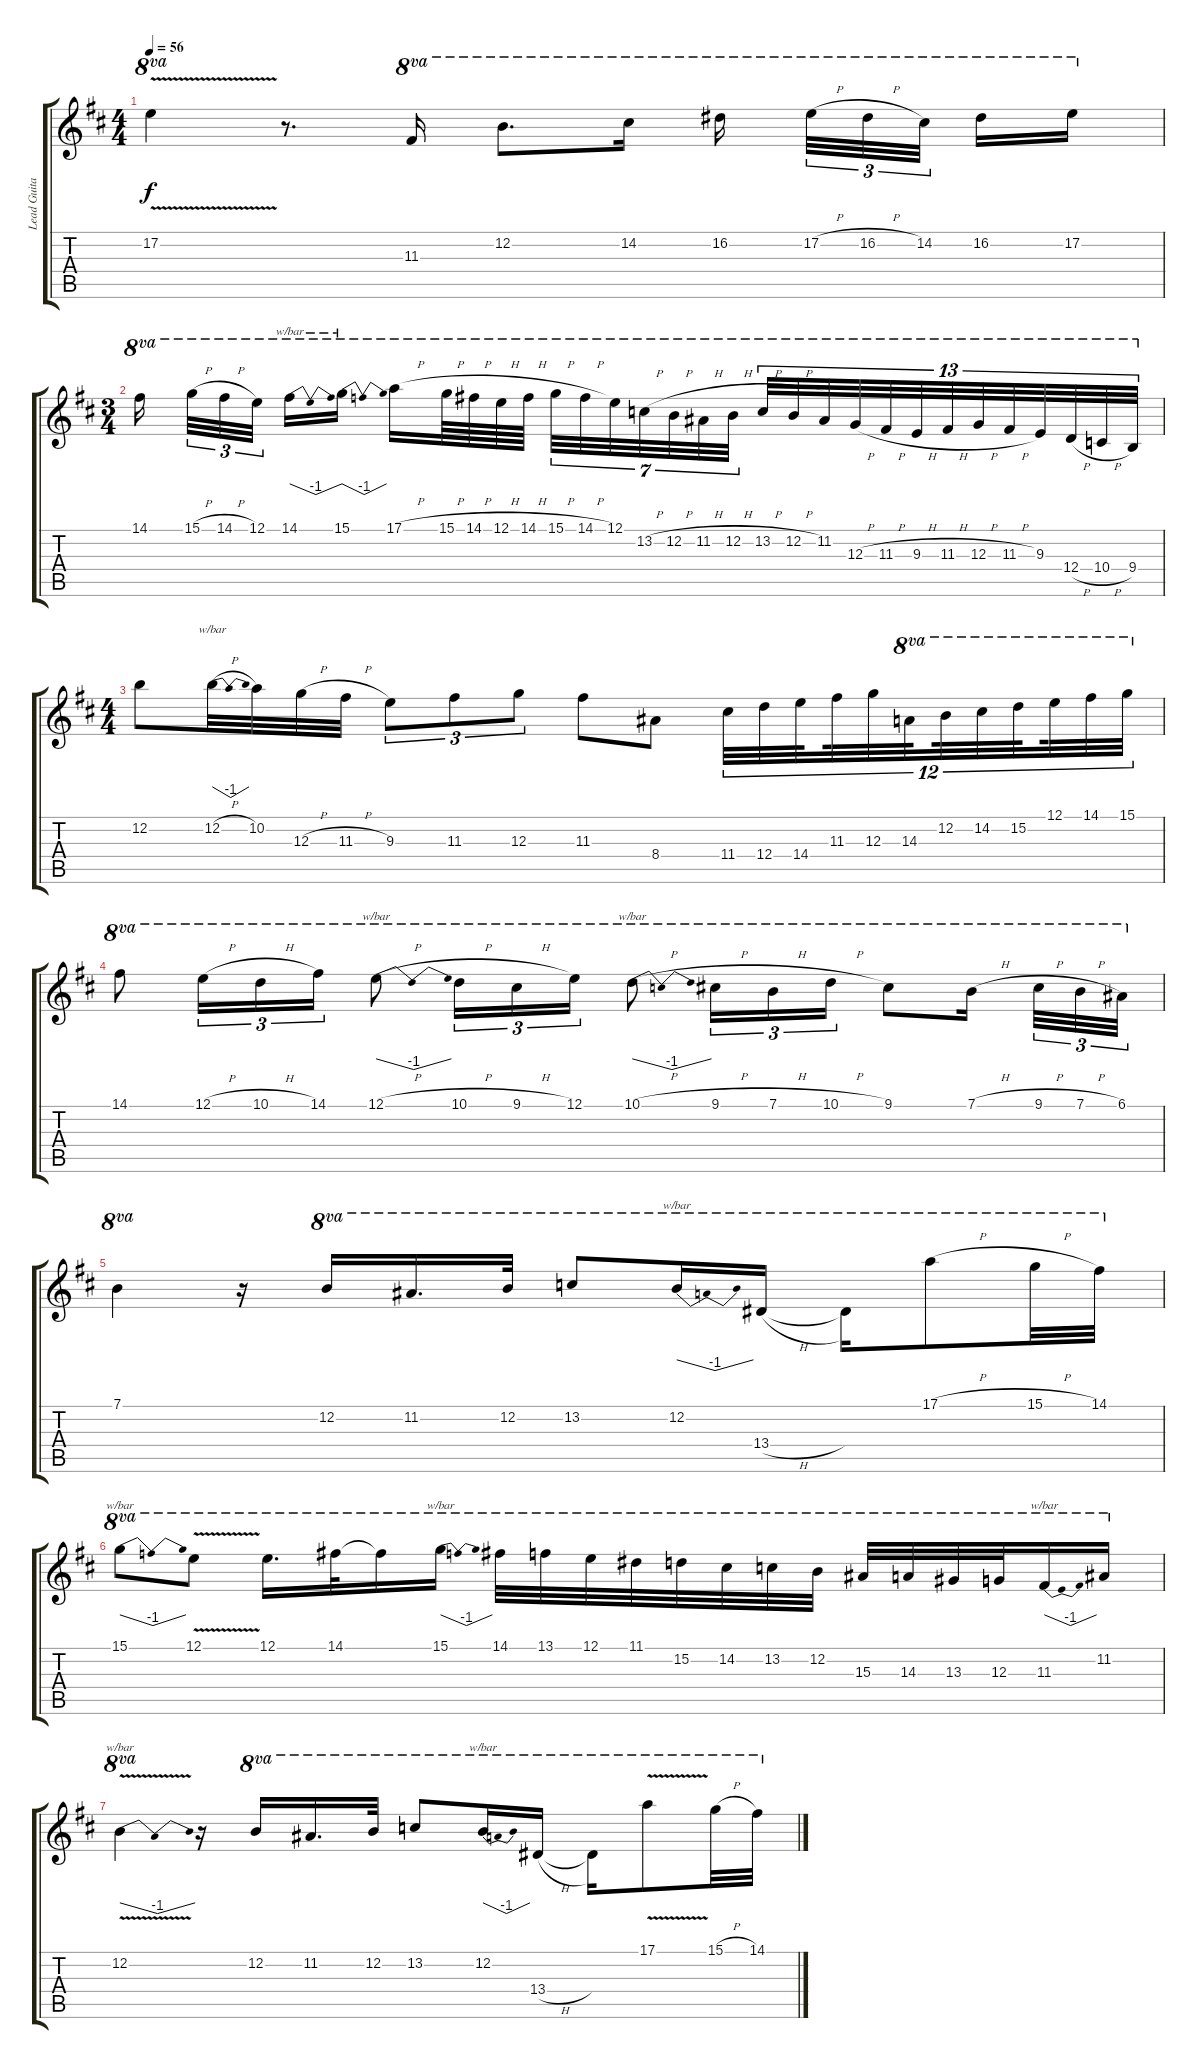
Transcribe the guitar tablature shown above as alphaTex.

\track ("Lead Guitar" "Lead Guita") {instrument distortionguitar}
\staff {score tabs}
\tuning (E4 B3 G3 D3 A2 E2) {hide}
\ts (4 4)
\tempo 56
\clef g2
\ks d
17.2{v}.4{ot 8va dy f} r.8{d} 11.3.16{ot 8va} 12.2.8{d ot 8va} 14.2.16{ot 8va} 16.2.16{ot 8va beam splitsecondary} 17.2{h}.32{tu (3 2) ot 8va} 16.2{h}.32{tu (3 2) ot 8va} 14.2.32{tu (3 2) ot 8va beam splitsecondary} 16.2.16{ot 8va} 17.2.16{ot 8va} |
\ts (3 4)
14.1.16{ot 8va beam splitsecondary} 15.1{h}.32{tu (3 2) ot 8va} 14.1{h}.32{tu (3 2) ot 8va} 12.1.32{tu (3 2) ot 8va beam splitsecondary} 14.1.16{tbe (dip default 0 0 30 -4 60 0) ot 8va} 15.1.16{tbe (dip default 0 0 30 -4 60 0) ot 8va} 17.1{h}.16{ot 8va} 15.1{h}.64{ot 8va} 14.1{h}.64{ot 8va} 12.1{h}.64{ot 8va} 14.1{h}.64{ot 8va beam splitsecondary} 15.1{h}.32{tu (7 4) ot 8va} 14.1{h}.32{tu (7 4) ot 8va} 12.1.32{tu (7 4) ot 8va} 13.2{h}.32{tu (7 4) ot 8va} 12.2{h}.32{tu (7 4) ot 8va} 11.2{h}.32{tu (7 4) ot 8va} 12.2{h}.32{tu (7 4) ot 8va} 13.2{h}.32{tu (13 8) ot 8va} 12.2{h}.32{tu (13 8) ot 8va} 11.2.32{tu (13 8) ot 8va} 12.3{h}.32{tu (13 8) ot 8va} 11.3{h}.32{tu (13 8) ot 8va} 9.3{h}.32{tu (13 8) ot 8va} 11.3{h}.32{tu (13 8) ot 8va} 12.3{h}.32{tu (13 8) ot 8va} 11.3{h}.32{tu (13 8) ot 8va} 9.3.32{tu (13 8) ot 8va} 12.4{h}.32{tu (13 8) ot 8va} 10.4{h}.32{tu (13 8) ot 8va} 9.4.32{tu (13 8) ot 8va} |
\ts (4 4)
12.2.8 12.2{h}.32{tbe (dip default 0 0 30 -4 60 0)} 10.2.32 12.3{h}.32 11.3{h}.32 9.3.8{tu (3 2)} 11.3.8{tu (3 2)} 12.3.8{tu (3 2)} 11.3.8 8.4.8 11.4.32{tu (12 8)} 12.4.32{tu (12 8)} 14.4.32{tu (12 8) beam splitsecondary} 11.3.32{tu (12 8)} 12.3.32{tu (12 8)} 14.3.32{tu (12 8) ot 8va beam splitsecondary} 12.2.32{tu (12 8) ot 8va} 14.2.32{tu (12 8) ot 8va} 15.2.32{tu (12 8) ot 8va beam splitsecondary} 12.1.32{tu (12 8) ot 8va} 14.1.32{tu (12 8) ot 8va} 15.1.32{tu (12 8) ot 8va} |
14.1.8{ot 8va} 12.1{h}.16{tu (3 2) ot 8va} 10.1{h}.16{tu (3 2) ot 8va} 14.1.16{tu (3 2) ot 8va} 12.1{h}.8{tbe (dip default 0 0 30 -4 60 0) ot 8va} 10.1{h}.16{tu (3 2) ot 8va} 9.1{h}.16{tu (3 2) ot 8va} 12.1.16{tu (3 2) ot 8va} 10.1{h}.8{tbe (dip default 0 0 30 -4 60 0) ot 8va} 9.1{h}.16{tu (3 2) ot 8va} 7.1{h}.16{tu (3 2) ot 8va} 10.1{h}.16{tu (3 2) ot 8va} 9.1.8{ot 8va} 7.1{h}.16{ot 8va beam splitsecondary} 9.1{h}.32{tu (3 2) ot 8va} 7.1{h}.32{tu (3 2) ot 8va} 6.1.32{tu (3 2) ot 8va} |
\ks bminor
7.1.4{ot 8va} r.16 12.2.16{ot 8va} 11.2.16{d ot 8va} 12.2.32{ot 8va} 13.2.8{ot 8va} 12.2.16{tbe (dip default 0 0 30 -4 60 0) ot 8va} 13.4{h}.16{ot 8va} 13.4{t}.16{ot 8va} 17.1{h}.8{ot 8va} 15.1{h}.32{ot 8va} 14.1.32{ot 8va} |
\ks d
15.1.8{tbe (dip default 0 0 30 -4 60 0) ot 8va} 12.1{v}.8{ot 8va} 12.1.16{d ot 8va} 14.1.32{ot 8va} 14.1{t}.16{ot 8va} 15.1.16{tbe (dip default 0 0 30 -4 60 0) ot 8va} 14.1.32{ot 8va} 13.1.32{ot 8va} 12.1.32{ot 8va} 11.1.32{ot 8va} 15.2.32{ot 8va} 14.2.32{ot 8va} 13.2.32{ot 8va} 12.2.32{ot 8va} 15.3.32{ot 8va} 14.3.32{ot 8va} 13.3.32{ot 8va} 12.3.32{ot 8va} 11.3.16{tbe (dip default 0 0 30 -4 60 0) ot 8va} 11.2.16{ot 8va} |
\ks bminor
12.2{v}.4{tbe (dip default 0 0 30 -4 60 0) ot 8va} r.16 12.2.16{ot 8va} 11.2.16{d ot 8va} 12.2.32{ot 8va} 13.2.8{ot 8va} 12.2.16{tbe (dip default 0 0 30 -4 60 0) ot 8va} 13.4{h}.16{ot 8va} 13.4{t}.16{ot 8va} 17.1{v}.8{ot 8va} 15.1{h}.32{ot 8va} 14.1.32{ot 8va}
